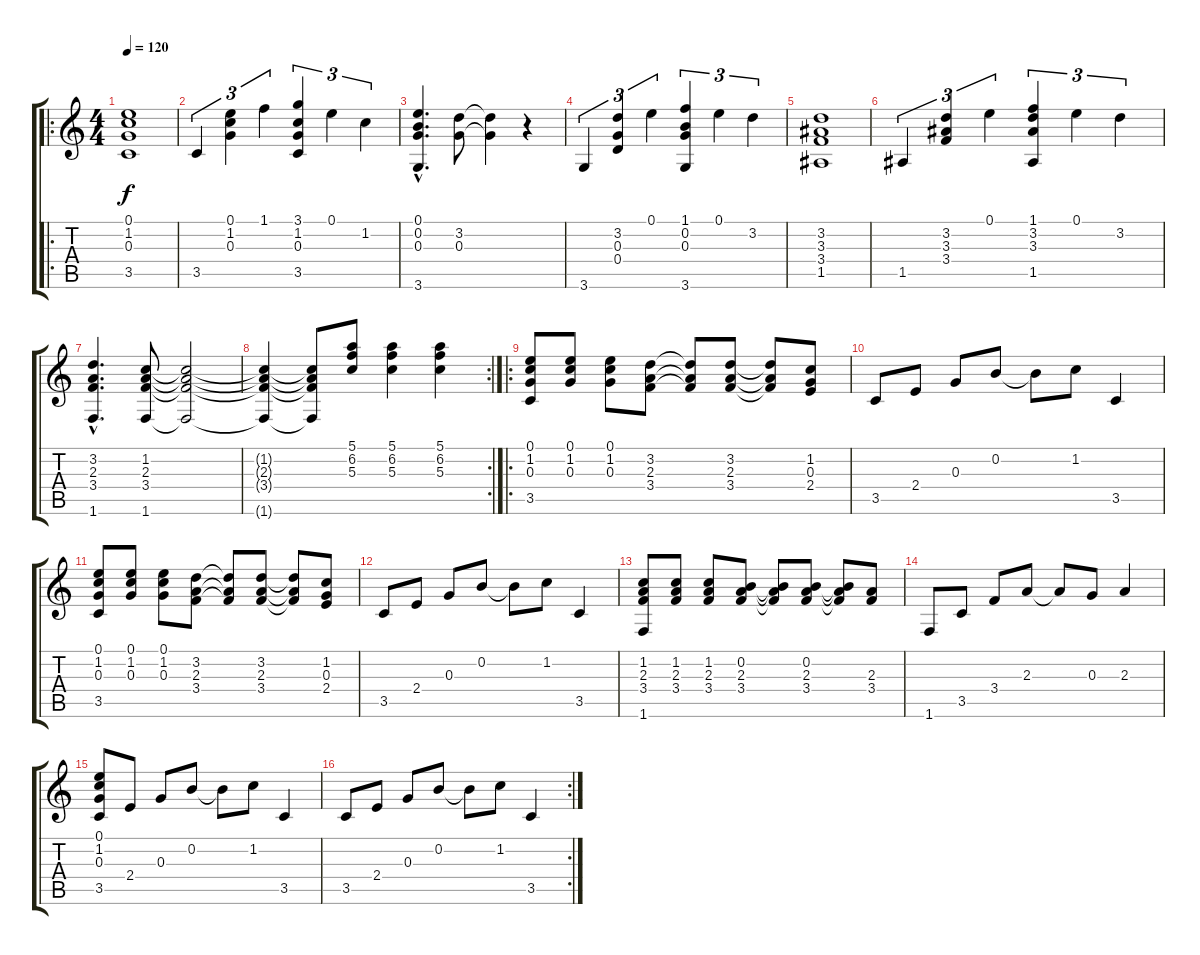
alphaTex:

\track "" {instrument acousticguitarnylon}
\staff {score tabs}
\tuning (E4 B3 G3 D3 A2 E2) {hide}
\ro
\ts (4 4)
\tempo 120
\clef g2
\ks c
(0.1 1.2 0.3 3.5).1{dy f instrument acousticguitarnylon} |
3.5.4{tu (3 2)} (0.1 1.2 0.3).4{tu (3 2)} 1.1.4{tu (3 2)} (3.1 1.2 0.3 3.5).4{tu (3 2)} 0.1.4{tu (3 2)} 1.2.4{tu (3 2)} |
(0.1{hac} 0.2{hac} 0.3{hac} 3.6{hac}).4{d} (3.2 0.3).8 (3.2{t} 0.3{t}).4 r.4 |
3.6.4{tu (3 2)} (3.2 0.3 0.4).4{tu (3 2)} 0.1.4{tu (3 2)} (1.1 0.2 0.3 3.6).4{tu (3 2)} 0.1.4{tu (3 2)} 3.2.4{tu (3 2)} |
(3.2 3.3 3.4 1.5).1 |
1.5.4{tu (3 2)} (3.2 3.3 3.4).4{tu (3 2)} 0.1.4{tu (3 2)} (1.1 3.2 3.3 1.5).4{tu (3 2)} 0.1.4{tu (3 2)} 3.2.4{tu (3 2)} |
(3.2{hac} 2.3{hac} 3.4{hac} 1.6{hac}).4{d} (1.2 2.3 3.4 1.6).8 (1.2{t} 2.3{t} 3.4{t} 1.6{t}).2 |
\rc 2
(1.2{t} 2.3{t} 3.4{t} 1.6{t}).4 (1.2{t} 2.3{t} 3.4{t} 1.6{t}).8 (5.1 6.2 5.3).8 (5.1 6.2 5.3).4 (5.1 6.2 5.3).4 |
\ro
(0.1 1.2 0.3 3.5).8 (0.1 1.2 0.3).8 (0.1 1.2 0.3).8 (3.2 2.3 3.4).8 (3.2{t} 2.3{t} 3.4{t}).8 (3.2 2.3 3.4).8 (3.2{t} 2.3{t} 3.4{t}).8 (1.2 0.3 2.4).8 |
3.5.8 2.4.8 0.3.8 0.2.8 0.2{t}.8 1.2.8 3.5.4 |
(0.1 1.2 0.3 3.5).8 (0.1 1.2 0.3).8 (0.1 1.2 0.3).8 (3.2 2.3 3.4).8 (3.2{t} 2.3{t} 3.4{t}).8 (3.2 2.3 3.4).8 (3.2{t} 2.3{t} 3.4{t}).8 (1.2 0.3 2.4).8 |
3.5.8 2.4.8 0.3.8 0.2.8 0.2{t}.8 1.2.8 3.5.4 |
(1.2 2.3 3.4 1.6).8 (1.2 2.3 3.4).8 (1.2 2.3 3.4).8 (0.2 2.3 3.4).8 (0.2{t} 2.3{t} 3.4{t}).8 (0.2 2.3 3.4).8 (0.2{t} 2.3{t} 3.4{t}).8 (2.3 3.4).8 |
1.6.8 3.5.8 3.4.8 2.3.8 2.3{t}.8 0.3.8 2.3.4 |
(0.1 1.2 0.3 3.5).8 2.4.8 0.3.8 0.2.8 0.2{t}.8 1.2.8 3.5.4 |
\rc 2
3.5.8 2.4.8 0.3.8 0.2.8 0.2{t}.8 1.2.8 3.5.4
